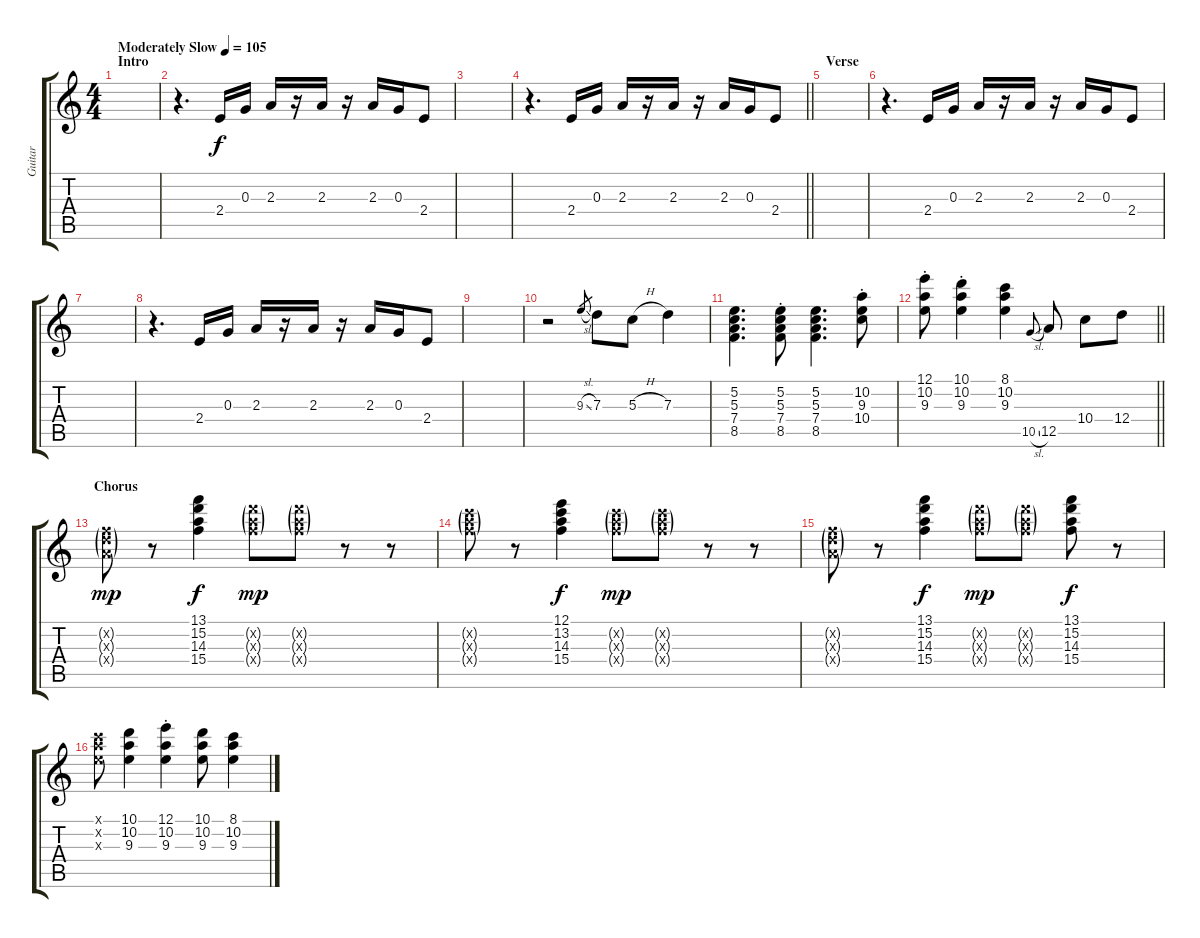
\track ("Guitar" "Guitar") {instrument acousticguitarsteel}
\staff {score tabs}
\tuning (E4 B3 G3 D3 A2 E2) {hide}
\ts (4 4)
\section ("" "Intro")
\tempo (105 "Moderately Slow")
\clef g2
\ks c
|
r.4{d} 2.4.16 0.3.16 2.3.16 r.16 2.3.16 r.16 2.3.16 0.3.16 2.4.8 |
|
\barLineRight lightlight
r.4{d} 2.4.16 0.3.16 2.3.16 r.16 2.3.16 r.16 2.3.16 0.3.16 2.4.8 |
\section ("" "Verse")
|
r.4{d} 2.4.16 0.3.16 2.3.16 r.16 2.3.16 r.16 2.3.16 0.3.16 2.4.8 |
|
r.4{d} 2.4.16 0.3.16 2.3.16 r.16 2.3.16 r.16 2.3.16 0.3.16 2.4.8 |
|
r.2 9.3{sl}.8{gr} 7.3.8 5.3{h}.8 7.3.4 |
(5.2 5.3 7.4 8.5).4{d} (5.2{st} 5.3{st} 7.4{st} 8.5).8 (5.2 5.3 7.4 8.5).4{d} (10.2{st} 9.3{st} 10.4{st}).8 |
\barLineRight lightlight
(12.1{st} 10.2{st} 9.3{st}).8 (10.1{st} 10.2{st} 9.3{st}).4 (8.1 10.2 9.3).4 10.5{sl}.8{gr onbeat} 12.5.8 10.4.8 12.4.8 |
\section ("" "Chorus")
(6.2{g x} 7.3{g x} 7.4{g x}).8{dy mp} r.8 (13.1 15.2 14.3 15.4).4{dy f} (15.2{g x} 14.3{g x} 15.4{g x}).8{dy mp} (15.2{g x} 14.3{g x} 15.4{g x}).8 r.8 r.8 |
(13.2{g x} 14.3{g x} 15.4{g x}).8 r.8 (12.1 13.2 14.3 15.4).4{dy f} (13.2{g x} 14.3{g x} 15.4{g x}).8{dy mp} (13.2{g x} 14.3{g x} 15.4{g x}).8 r.8 r.8 |
(6.2{g x} 7.3{g x} 7.4{g x}).8 r.8 (13.1 15.2 14.3 15.4).4{dy f} (15.2{g x} 14.3{g x} 15.4{g x}).8{dy mp} (15.2{g x} 14.3{g x} 15.4{g x}).8 (13.1 15.2 14.3 15.4).8{dy f} r.8 |
(8.1{x} 10.2{x} 9.3{x}).8 (10.1 10.2 9.3).4 (12.1{st} 10.2{st} 9.3{st}).4 (10.1 10.2 9.3).8 (8.1 10.2 9.3).4
